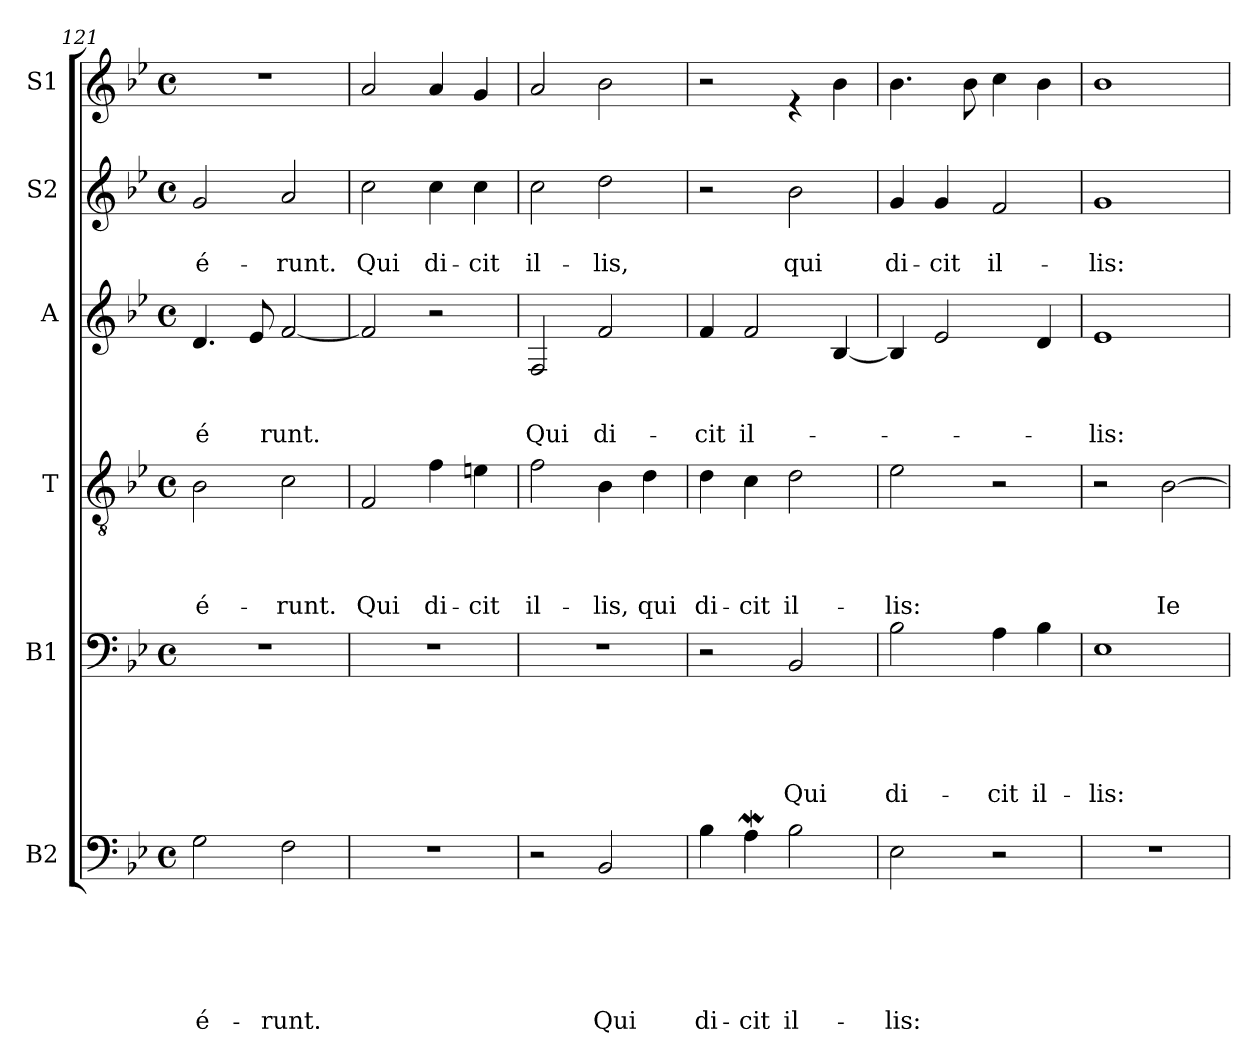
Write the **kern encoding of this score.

**kern	**text	**text	**text	**text	**text	**text	**kern	**text	**text	**text	**text	**text	**kern	**text	**text	**text	**text	**kern	**text	**text	**text	**kern	**text	**text	**kern
*part6	*part6	*part6	*part6	*part6	*part6	*part6	*part5	*part5	*part5	*part5	*part5	*part5	*part4	*part4	*part4	*part4	*part4	*part3	*part3	*part3	*part3	*part2	*part2	*part2	*part1
*staff6	*staff6	*staff6	*staff6	*staff6	*staff6	*staff6	*staff5	*staff5	*staff5	*staff5	*staff5	*staff5	*staff4	*staff4	*staff4	*staff4	*staff4	*staff3	*staff3	*staff3	*staff3	*staff2	*staff2	*staff2	*staff1
*I"B2	*	*	*	*	*	*	*I"B1	*	*	*	*	*	*I"T	*	*	*	*	*I"A	*	*	*	*I"S2	*	*	*I"S1
*clefF4	*	*	*	*	*	*	*clefF4	*	*	*	*	*	*clefGv2	*	*	*	*	*clefG2	*	*	*	*clefG2	*	*	*clefG2
*k[b-e-]	*	*	*	*	*	*	*k[b-e-]	*	*	*	*	*	*k[b-e-]	*	*	*	*	*k[b-e-]	*	*	*	*k[b-e-]	*	*	*k[b-e-]
*B-:	*	*	*	*	*	*	*B-:	*	*	*	*	*	*B-:	*	*	*	*	*B-:	*	*	*	*B-:	*	*	*B-:
*M4/4	*	*	*	*	*	*	*M4/4	*	*	*	*	*	*M4/4	*	*	*	*	*M4/4	*	*	*	*M4/4	*	*	*M4/4
*met(c)	*	*	*	*	*	*	*met(c)	*	*	*	*	*	*met(c)	*	*	*	*	*met(c)	*	*	*	*met(c)	*	*	*met(c)
=121	=121	=121	=121	=121	=121	=121	=121	=121	=121	=121	=121	=121	=121	=121	=121	=121	=121	=121	=121	=121	=121	=121	=121	=121	=121
!	!	!	!	!	!	!LO:LY:b	!	!	!	!	!	!	!	!	!	!	!LO:LY:b	!	!	!	!LO:LY:b	!	!	!LO:LY:b	!
2G\	.	.	.	.	.	-é-	1r	.	.	.	.	.	2B-\	.	.	.	-é-	4.d/	.	.	-é	2g/	.	-é-	1r
.	.	.	.	.	.	.	.	.	.	.	.	.	.	.	.	.	.	8e-/	.	.	.	.	.	.	.
!	!	!	!	!	!	!LO:LY:b	!	!	!	!	!	!	!	!	!	!	!LO:LY:b	!	!	!	!LO:LY:b	!	!	!LO:LY:b	!
2F\	.	.	.	.	.	-runt.	.	.	.	.	.	.	2c\	.	.	.	-runt.	[<2f/	.	.	runt.	2a/	.	-runt.	.
=122	=122	=122	=122	=122	=122	=122	=122	=122	=122	=122	=122	=122	=122	=122	=122	=122	=122	=122	=122	=122	=122	=122	=122	=122	=122
!	!	!	!	!	!	!	!	!	!	!	!	!	!	!	!	!	!LO:LY:b	!	!	!	!	!	!	!LO:LY:b	!
1r	.	.	.	.	.	.	1r	.	.	.	.	.	2F/	.	.	.	Qui	2f/]	.	.	.	2cc\	.	Qui	2a/
!	!	!	!	!	!	!	!	!	!	!	!	!	!	!	!	!	!LO:LY:b	!	!	!	!	!	!	!LO:LY:b	!
.	.	.	.	.	.	.	.	.	.	.	.	.	4f\	.	.	.	di-	2r	.	.	.	4cc\	.	di-	4a/
!	!	!	!	!	!	!	!	!	!	!	!	!	!	!	!	!	!LO:LY:b	!	!	!	!	!	!	!LO:LY:b	!
.	.	.	.	.	.	.	.	.	.	.	.	.	4en\	.	.	.	-cit	.	.	.	.	4cc\	.	-cit	4g/
!!LO:PB:g=z
=123	=123	=123	=123	=123	=123	=123	=123	=123	=123	=123	=123	=123	=123	=123	=123	=123	=123	=123	=123	=123	=123	=123	=123	=123	=123
!	!	!	!	!	!	!	!	!	!	!	!	!	!	!	!	!	!LO:LY:b	!	!	!	!LO:LY:b	!	!	!LO:LY:b	!
2r	.	.	.	.	.	.	1r	.	.	.	.	.	2f\	.	.	.	il-	2F/	.	.	Qui	2cc\	.	il-	2a/
!	!	!	!	!	!	!LO:LY:b	!	!	!	!	!	!	!	!	!	!	!LO:LY:b	!	!	!	!LO:LY:b	!	!	!LO:LY:b	!
2BB-/	.	.	.	.	.	Qui	.	.	.	.	.	.	4B-\	.	.	.	-lis,	2f/	.	.	di-	2dd\	.	-lis,	2b-\
!	!	!	!	!	!	!	!	!	!	!	!	!	!	!	!	!	!LO:LY:b	!	!	!	!	!	!	!	!
.	.	.	.	.	.	.	.	.	.	.	.	.	4d\	.	.	.	qui	.	.	.	.	.	.	.	.
=124	=124	=124	=124	=124	=124	=124	=124	=124	=124	=124	=124	=124	=124	=124	=124	=124	=124	=124	=124	=124	=124	=124	=124	=124	=124
!	!	!	!	!	!	!LO:LY:b	!	!	!	!	!	!	!	!	!	!	!LO:LY:b	!	!	!	!LO:LY:b	!	!	!	!
4B-\	.	.	.	.	.	di-	2r	.	.	.	.	.	4d\	.	.	.	di-	4f/	.	.	-cit	2r	.	.	2r
!	!	!	!	!	!	!LO:LY:b	!	!	!	!	!	!	!	!	!	!	!LO:LY:b	!	!	!	!LO:LY:b	!	!	!	!
4AW\	.	.	.	.	.	-cit	.	.	.	.	.	.	4c\	.	.	.	-cit	2f/	.	.	il-	.	.	.	.
!	!	!	!	!	!	!LO:LY:b	!	!	!	!	!	!LO:LY:b	!	!	!	!	!LO:LY:b	!	!	!	!	!	!	!LO:LY:b	!
2B-\	.	.	.	.	.	il-	2BB-/	.	.	.	.	Qui	2d\	.	.	.	il-	.	.	.	.	2b-\	.	qui	4re
.	.	.	.	.	.	.	.	.	.	.	.	.	.	.	.	.	.	[<4B-/	.	.	.	.	.	.	4b-\
=125	=125	=125	=125	=125	=125	=125	=125	=125	=125	=125	=125	=125	=125	=125	=125	=125	=125	=125	=125	=125	=125	=125	=125	=125	=125
!	!	!	!	!	!	!LO:LY:b	!	!	!	!	!	!LO:LY:b	!	!	!	!	!LO:LY:b	!	!	!	!	!	!	!LO:LY:b	!
2E-\	.	.	.	.	.	-lis:	2B-\	.	.	.	.	di-	2e-\	.	.	.	-lis:	4B-/]	.	.	.	4g/	.	di-	4.b-\
!	!	!	!	!	!	!	!	!	!	!	!	!	!	!	!	!	!	!	!	!	!	!	!	!LO:LY:b	!
.	.	.	.	.	.	.	.	.	.	.	.	.	.	.	.	.	.	2e-/	.	.	.	4g/	.	-cit	.
.	.	.	.	.	.	.	.	.	.	.	.	.	.	.	.	.	.	.	.	.	.	.	.	.	8b-\
!	!	!	!	!	!	!	!	!	!	!	!	!LO:LY:b	!	!	!	!	!	!	!	!	!	!	!	!LO:LY:b	!
2r	.	.	.	.	.	.	4A\	.	.	.	.	-cit	2r	.	.	.	.	.	.	.	.	2f/	.	il-	4cc\
!	!	!	!	!	!	!	!	!	!	!	!	!LO:LY:b	!	!	!	!	!	!	!	!	!	!	!	!	!
.	.	.	.	.	.	.	4B-\	.	.	.	.	il-	.	.	.	.	.	4d/	.	.	.	.	.	.	4b-\
=126	=126	=126	=126	=126	=126	=126	=126	=126	=126	=126	=126	=126	=126	=126	=126	=126	=126	=126	=126	=126	=126	=126	=126	=126	=126
!	!	!	!	!	!	!	!	!	!	!	!	!LO:LY:b	!	!	!	!	!	!	!	!	!LO:LY:b	!	!	!LO:LY:b	!
1r	.	.	.	.	.	.	1E-	.	.	.	.	-lis:	2r	.	.	.	.	1e-	.	.	-lis:	1g	.	-lis:	1b-
!	!	!	!	!	!	!	!	!	!	!	!	!	!	!	!	!	!LO:LY:b	!	!	!	!	!	!	!	!
.	.	.	.	.	.	.	.	.	.	.	.	.	[>2B-\	.	.	.	Ie-	.	.	.	.	.	.	.	.
=	=	=	=	=	=	=	=	=	=	=	=	=	=	=	=	=	=	=	=	=	=	=	=	=	=
*-	*-	*-	*-	*-	*-	*-	*-	*-	*-	*-	*-	*-	*-	*-	*-	*-	*-	*-	*-	*-	*-	*-	*-	*-	*-
